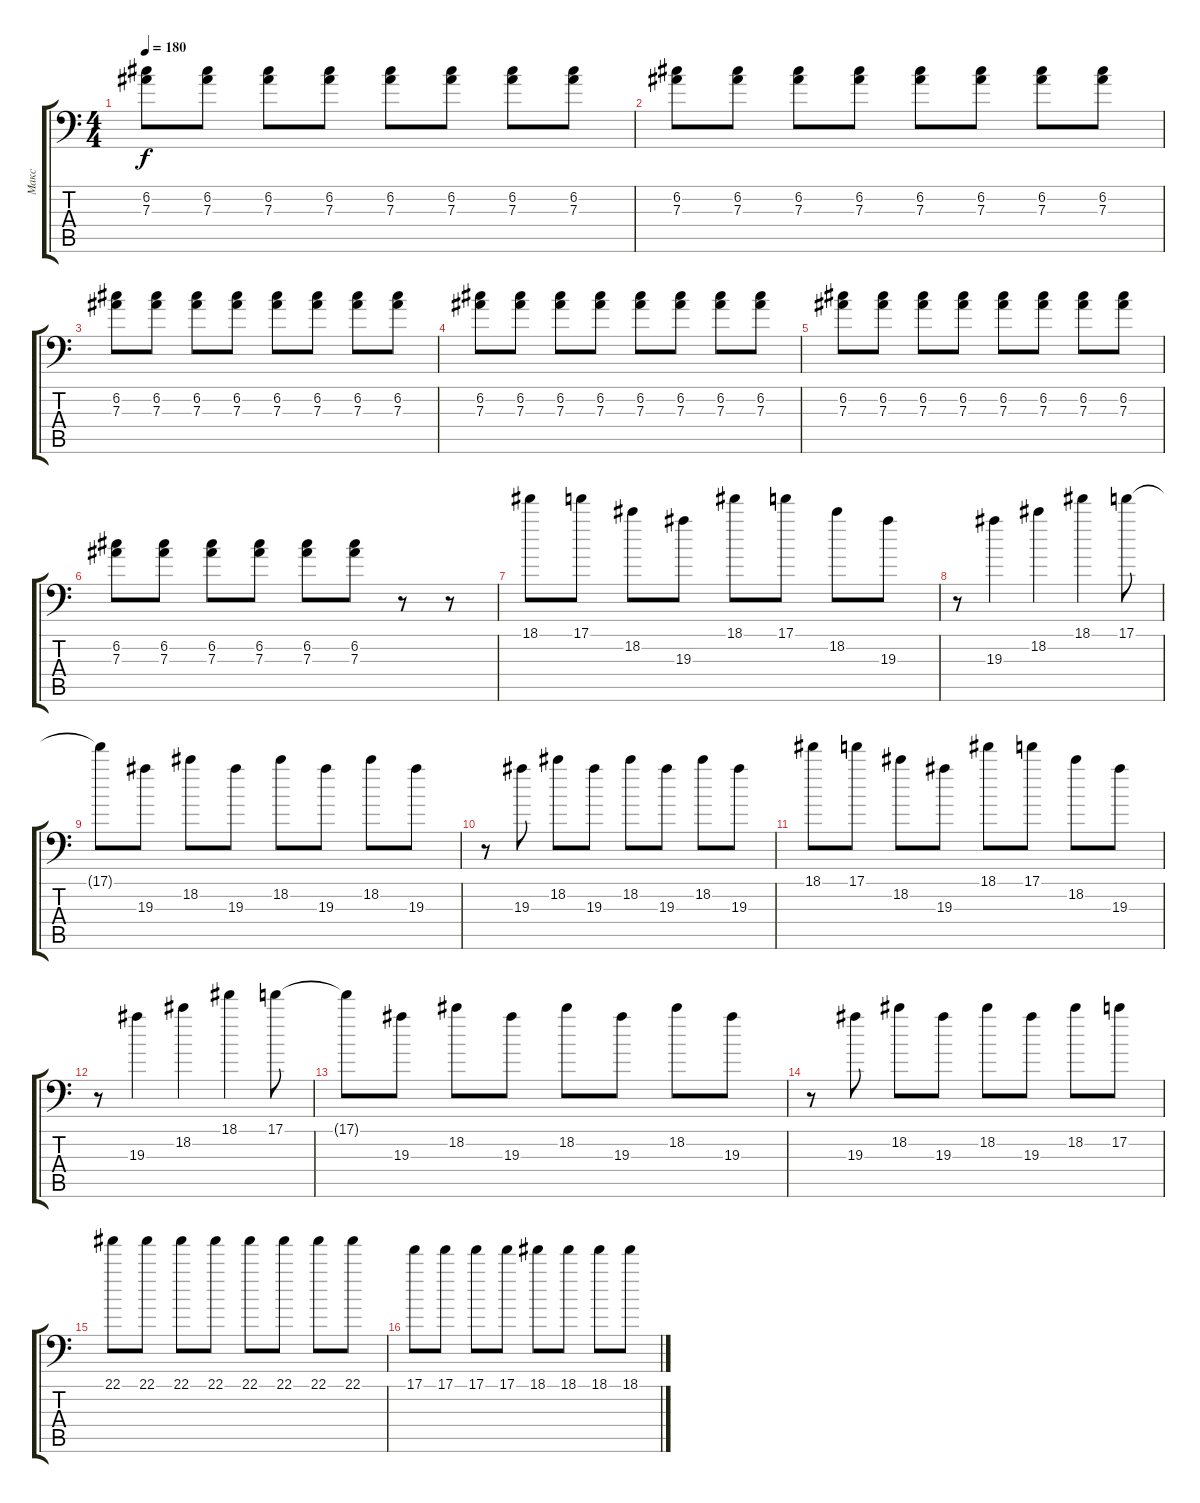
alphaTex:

\track ("Макс" "Макс") {instrument distortionguitar}
\staff {score tabs}
\tuning (C4 G3 Eb3 Bb2 F2 Bb1) {hide}
\ts (4 4)
\tempo 180
\clef f4
\ks c
(6.2 7.3).8{dy f} (6.2 7.3).8 (6.2 7.3).8 (6.2 7.3).8 (6.2 7.3).8 (6.2 7.3).8 (6.2 7.3).8 (6.2 7.3).8 |
(6.2 7.3).8 (6.2 7.3).8 (6.2 7.3).8 (6.2 7.3).8 (6.2 7.3).8 (6.2 7.3).8 (6.2 7.3).8 (6.2 7.3).8 |
(6.2 7.3).8 (6.2 7.3).8 (6.2 7.3).8 (6.2 7.3).8 (6.2 7.3).8 (6.2 7.3).8 (6.2 7.3).8 (6.2 7.3).8 |
(6.2 7.3).8 (6.2 7.3).8 (6.2 7.3).8 (6.2 7.3).8 (6.2 7.3).8 (6.2 7.3).8 (6.2 7.3).8 (6.2 7.3).8 |
(6.2 7.3).8 (6.2 7.3).8 (6.2 7.3).8 (6.2 7.3).8 (6.2 7.3).8 (6.2 7.3).8 (6.2 7.3).8 (6.2 7.3).8 |
(6.2 7.3).8 (6.2 7.3).8 (6.2 7.3).8 (6.2 7.3).8 (6.2 7.3).8 (6.2 7.3).8 r.8 r.8 |
18.1.8 17.1.8 18.2.8 19.3.8 18.1.8 17.1.8 18.2.8 19.3.8 |
r.8 19.3.4 18.2.4 18.1.4 17.1.8 |
17.1{t}.8 19.3.8 18.2.8 19.3.8 18.2.8 19.3.8 18.2.8 19.3.8 |
r.8 19.3.8 18.2.8 19.3.8 18.2.8 19.3.8 18.2.8 19.3.8 |
18.1.8 17.1.8 18.2.8 19.3.8 18.1.8 17.1.8 18.2.8 19.3.8 |
r.8 19.3.4 18.2.4 18.1.4 17.1.8 |
17.1{t}.8 19.3.8 18.2.8 19.3.8 18.2.8 19.3.8 18.2.8 19.3.8 |
r.8 19.3.8 18.2.8 19.3.8 18.2.8 19.3.8 18.2.8 17.2.8 |
22.1.8 22.1.8 22.1.8 22.1.8 22.1.8 22.1.8 22.1.8 22.1.8 |
17.1.8 17.1.8 17.1.8 17.1.8 18.1.8 18.1.8 18.1.8 18.1.8
